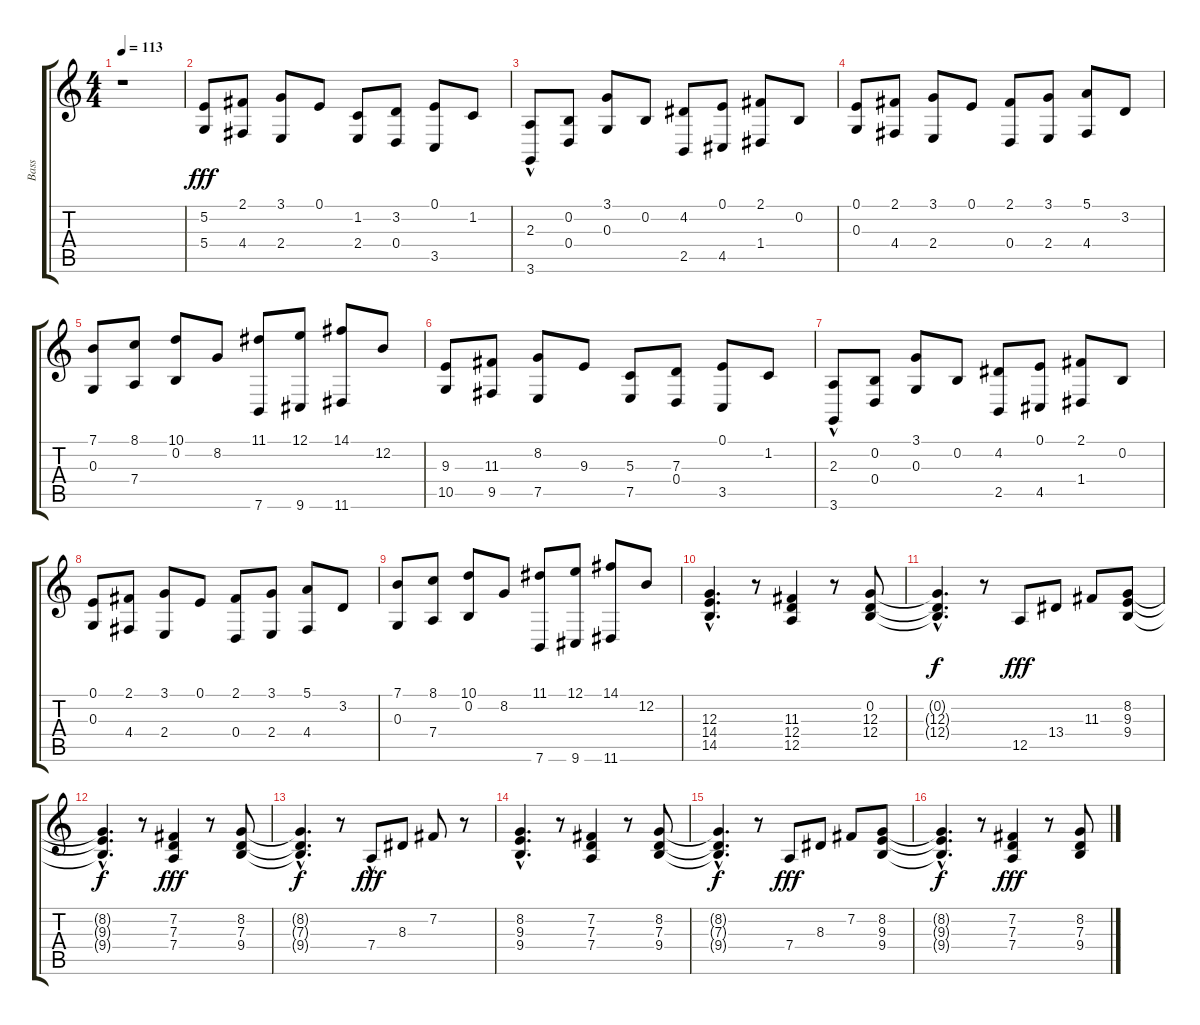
\track (" Bass" " Bass") {instrument brightacousticpiano}
\staff {score tabs}
\tuning (E4 B3 G3 D3 A2 E2) {hide}
\ts (4 4)
\tempo 113
\clef g2
\ks c
r.1{dy fff instrument brightacousticpiano} |
(5.2 5.4).8 (2.1 4.4).8 (3.1 2.4).8 0.1.8 (1.2 2.4).8 (3.2 0.4).8 (0.1 3.5).8 1.2.8 |
(2.3 3.6{hac}).8 (0.2 0.4).8 (3.1 0.3).8 0.2.8 (4.2 2.5).8 (0.1 4.5).8 (2.1 1.4).8 0.2.8 |
(0.1 0.3).8 (2.1 4.4).8 (3.1 2.4).8 0.1.8 (2.1 0.4).8 (3.1 2.4).8 (5.1 4.4).8 3.2.8 |
(7.1 0.3).8 (8.1 7.4).8 (10.1 0.2).8 8.2.8 (11.1 7.6).8 (12.1 9.6).8 (14.1 11.6).8 12.2.8 |
(9.3 10.5).8 (11.3 9.5).8 (8.2 7.5).8 9.3.8 (5.3 7.5).8 (7.3 0.4).8 (0.1 3.5).8 1.2.8 |
(2.3 3.6{hac}).8 (0.2 0.4).8 (3.1 0.3).8 0.2.8 (4.2 2.5).8 (0.1 4.5).8 (2.1 1.4).8 0.2.8 |
(0.1 0.3).8 (2.1 4.4).8 (3.1 2.4).8 0.1.8 (2.1 0.4).8 (3.1 2.4).8 (5.1 4.4).8 3.2.8 |
(7.1 0.3).8 (8.1 7.4).8 (10.1 0.2).8 8.2.8 (11.1 7.6).8 (12.1 9.6).8 (14.1 11.6).8 12.2.8 |
(12.3{hac} 14.4{hac} 14.5{hac}).4{d} r.8 (11.3 12.4 12.5).4 r.8 (0.2 12.3 12.4).8 |
(0.2{hac t} 12.3{t} 12.4{t}).4{d dy f} r.8 12.5.8{dy fff} 13.4.8 11.3.8 (8.2 9.3 9.4).8 |
(8.2{hac t} 9.3{hac t} 9.4{hac t}).4{d dy f} r.8 (7.2 7.3 7.4).4{dy fff} r.8 (8.2 7.3 9.4).8 |
(8.2{hac t} 7.3{hac t} 9.4{hac t}).4{d dy f} r.8 7.4{hac}.8{dy fff} 8.3.8 7.2.8 r.8 |
(8.2{hac} 9.3{hac} 9.4{hac}).4{d} r.8 (7.2 7.3 7.4).4 r.8 (8.2 7.3 9.4).8 |
(8.2{t} 7.3{t} 9.4{hac t}).4{d dy f} r.8 7.4.8{dy fff} 8.3.8 7.2.8 (8.2 9.3 9.4).8 |
(8.2{t} 9.3{hac t} 9.4{hac t}).4{d dy f} r.8 (7.2 7.3 7.4).4{dy fff} r.8 (8.2 7.3 9.4).8
